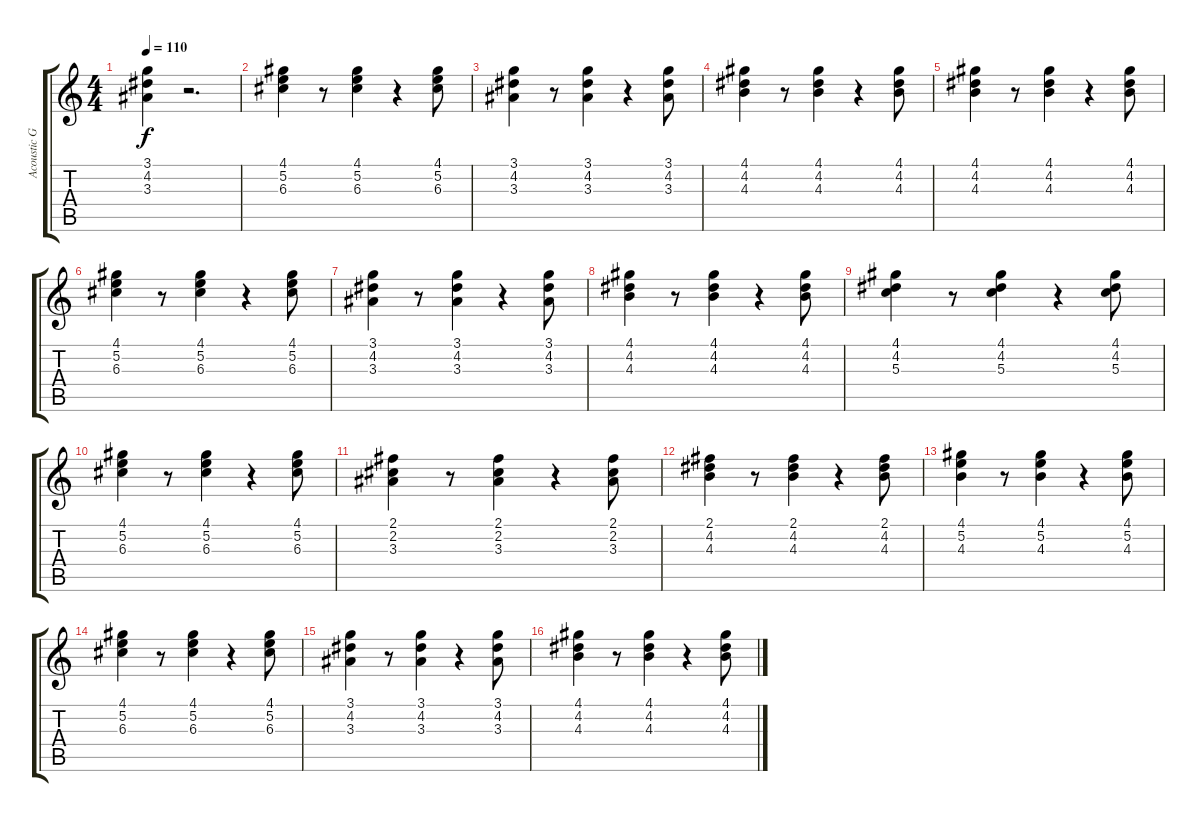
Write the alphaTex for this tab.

\track ("Acoustic Guitar (steel)" "Acoustic G") {instrument acousticguitarsteel}
\staff {score tabs}
\tuning (E4 B3 G3 D3 A2 E2) {hide}
\ts (4 4)
\tempo 110
\clef g2
\ks c
(3.1 4.2 3.3).4{dy f} r.2{d} |
(4.1 5.2 6.3).4 r.8 (4.1 5.2 6.3).4 r.4 (4.1 5.2 6.3).8 |
(3.1 4.2 3.3).4 r.8 (3.1 4.2 3.3).4 r.4 (3.1 4.2 3.3).8 |
(4.1 4.2 4.3).4 r.8 (4.1 4.2 4.3).4 r.4 (4.1 4.2 4.3).8 |
(4.1 4.2 4.3).4 r.8 (4.1 4.2 4.3).4 r.4 (4.1 4.2 4.3).8 |
(4.1 5.2 6.3).4 r.8 (4.1 5.2 6.3).4 r.4 (4.1 5.2 6.3).8 |
(3.1 4.2 3.3).4 r.8 (3.1 4.2 3.3).4 r.4 (3.1 4.2 3.3).8 |
(4.1 4.2 4.3).4 r.8 (4.1 4.2 4.3).4 r.4 (4.1 4.2 4.3).8 |
(4.1 4.2 5.3).4 r.8 (4.1 4.2 5.3).4 r.4 (4.1 4.2 5.3).8 |
(4.1 5.2 6.3).4 r.8 (4.1 5.2 6.3).4 r.4 (4.1 5.2 6.3).8 |
(2.1 2.2 3.3).4 r.8 (2.1 2.2 3.3).4 r.4 (2.1 2.2 3.3).8 |
(2.1 4.2 4.3).4 r.8 (2.1 4.2 4.3).4 r.4 (2.1 4.2 4.3).8 |
(4.1 5.2 4.3).4 r.8 (4.1 5.2 4.3).4 r.4 (4.1 5.2 4.3).8 |
(4.1 5.2 6.3).4 r.8 (4.1 5.2 6.3).4 r.4 (4.1 5.2 6.3).8 |
(3.1 4.2 3.3).4 r.8 (3.1 4.2 3.3).4 r.4 (3.1 4.2 3.3).8 |
(4.1 4.2 4.3).4 r.8 (4.1 4.2 4.3).4 r.4 (4.1 4.2 4.3).8
